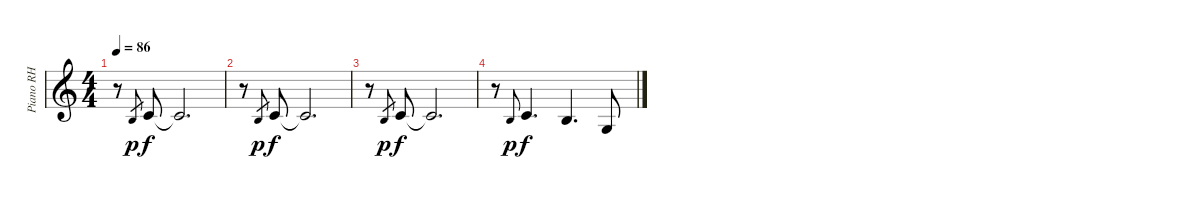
\track ("Piano RH" "Piano RH") {instrument brightacousticpiano}
\staff {score}
\tuning (E4 B3 G3 D3 A2 E2) {hide}
\ts (4 4)
\tempo 86
\clef g2
\ks c
r.8{dy f volume 0} 19.6.8{gr dy p} 20.6.8{dy f} 20.6{t}.2{d} |
r.8 19.6.8{gr dy p} 20.6.8{dy f} 20.6{t}.2{d} |
r.8 19.6.8{gr dy p} 20.6.8{dy f} 20.6{t}.2{d} |
r.8 19.6.8{gr onbeat dy p} 20.6.4{d dy f} 19.6.4{d} 15.6.8
